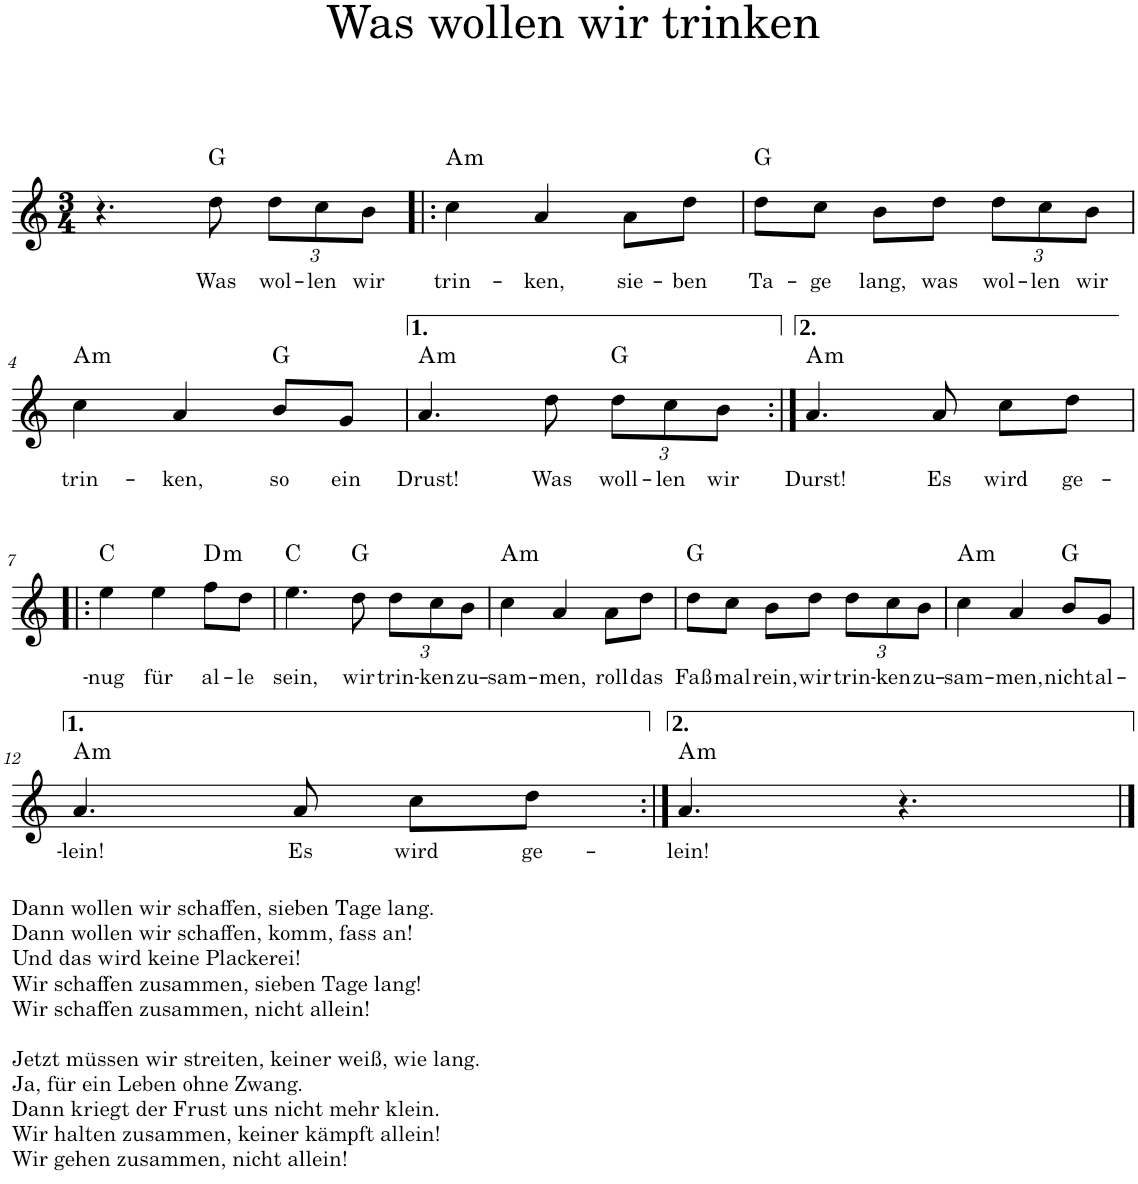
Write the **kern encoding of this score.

**kern	**text	**harte
*part1	*part1	*part1
*staff1	*staff1	*
*I"Piano	*	*
*I'Pno	*	*
*clefG2	*	*
*k[]	*	*
*M3/4	*	*
=1	=1	=1
4.r	.	.
!	!LO:LY:b	!LO:H:kt=N.C.
8dd\	Was	N
*Xbrackettup	*	*
!	!LO:LY:b	!
12dd\L	wol-	.
!	!LO:LY:b	!
12cc\	-len	.
!	!LO:LY:b	!
12b\J	wir	.
=2!|:	=2!|:	=2!|:
!	!LO:LY:b	!LO:H:kt=m
4cc\	trin-	A:min
!	!LO:LY:b	!
4a/	-ken,	.
!	!LO:LY:b	!
8a\L	sie-	.
!	!LO:LY:b	!
8dd\J	-ben	.
=3	=3	=3
!	!LO:LY:b	!LO:H:kt=N.C.
8dd\L	Ta-	N
!	!LO:LY:b	!
8cc\J	-ge	.
!	!LO:LY:b	!
8b\L	lang,	.
!	!LO:LY:b	!
8dd\J	was	.
!	!LO:LY:b	!
12dd\L	wol-	.
!	!LO:LY:b	!
12cc\	-len	.
!	!LO:LY:b	!
12b\J	wir	.
!!LO:LB:g=z
=4	=4	=4
!	!LO:LY:b	!LO:H:kt=m
4cc\	trin-	A:min
!	!LO:LY:b	!
4a/	-ken,	.
!	!LO:LY:b	!LO:H:kt=N.C.
8b/L	so	N
!	!LO:LY:b	!
8g/J	ein	.
=5	=5	=5
!	!LO:LY:b	!LO:H:kt=m
4.a/	Drust!	A:min
!	!LO:LY:b	!
8dd\	Was	.
!	!LO:LY:b	!LO:H:kt=N.C.
12dd\L	woll-	N
!	!LO:LY:b	!
12cc\	-len	.
!	!LO:LY:b	!
12b\J	wir	.
=6:|!	=6:|!	=6:|!
!	!LO:LY:b	!LO:H:kt=m
4.a/	Durst!	A:min
!	!LO:LY:b	!
8a/	Es	.
!	!LO:LY:b	!
8cc\L	wird	.
!	!LO:LY:b	!
8dd\J	ge-	.
!!LO:LB:g=z
=7!|:	=7!|:	=7!|:
!	!LO:LY:b	!LO:H:kt=N.C.
4ee\	-nug	N
!	!LO:LY:b	!
4ee\	für	.
!	!LO:LY:b	!LO:H:kt=m
8ff\L	al-	D:min
!	!LO:LY:b	!
8dd\J	-le	.
=8	=8	=8
!	!LO:LY:b	!
4.ee\	sein,	C:maj
!	!LO:LY:b	!
8dd\	wir	G:maj
!	!LO:LY:b	!
12dd\L	trin-	.
!	!LO:LY:b	!
12cc\	-ken	.
!	!LO:LY:b	!
12b\J	zu-	.
=9	=9	=9
!	!LO:LY:b	!LO:H:kt=m
4cc\	-sam-	A:min
!	!LO:LY:b	!
4a/	-men,	.
!	!LO:LY:b	!
8a\L	roll	.
!	!LO:LY:b	!
8dd\J	das	.
=10	=10	=10
!	!LO:LY:b	!LO:H:kt=N.C.
8dd\L	Faß	N
!	!LO:LY:b	!
8cc\J	mal	.
!	!LO:LY:b	!
8b\L	rein,	.
!	!LO:LY:b	!
8dd\J	wir	.
!	!LO:LY:b	!
12dd\L	trin-	.
!	!LO:LY:b	!
12cc\	-ken	.
!	!LO:LY:b	!
12b\J	zu-	.
=11	=11	=11
!	!LO:LY:b	!LO:H:kt=m
4cc\	-sam-	A:min
!	!LO:LY:b	!
4a/	-men,	.
!	!LO:LY:b	!LO:H:kt=N.C.
8b/L	nicht	N
!	!LO:LY:b	!
8g/J	al-	.
!!LO:LB:g=z
=12	=12	=12
!LO:TX:b:t=Dann wollen wir schaffen, sieben Tage lang.	!	!
!LO:TX:b:t=Dann wollen wir schaffen, komm, fass an!	!	!
!LO:TX:b:t=Und das wird keine Plackerei!	!	!
!LO:TX:b:t=Wir schaffen zusammen, sieben Tage lang!	!	!
!LO:TX:b:t=Wir schaffen zusammen, nicht allein!	!	!
!LO:TX:b:t=Jetzt müssen wir streiten, keiner weiß, wie lang.	!	!
!LO:TX:b:t=Ja, für ein Leben ohne Zwang.	!	!
!LO:TX:b:t=Dann kriegt der Frust uns nicht mehr klein.	!	!
!LO:TX:b:t=Wir halten zusammen, keiner kämpft allein!	!	!
!LO:TX:b:t=Wir gehen zusammen, nicht allein!	!	!
!	!LO:LY:b	!LO:H:kt=m
4.a/	-lein!	A:min
!	!LO:LY:b	!
8a/	Es	.
!	!LO:LY:b	!
8cc\L	wird	.
!	!LO:LY:b	!
8dd\J	ge-	.
=13:|!	=13:|!	=13:|!
!	!LO:LY:b	!LO:H:kt=m
4.a/	-lein!	A:min
4.r	.	.
==	==	==
*-	*-	*-
